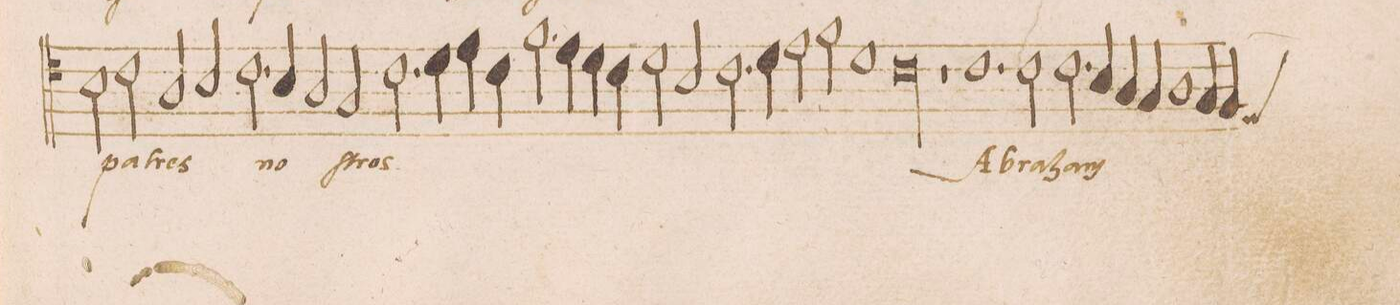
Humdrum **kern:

**kern	**text
*I"TENOR	*
*clefC4	*
*k[]	*
*met(C|)	*
*M2/1	*
2B\	pa-
2c\	-tres
=164	=164
2A/	.
2B/	.
2.c\	no-
4B/	.
=165	=165
2A/	.
2G/	-ſtros
2.c\	.
4d\	.
=166	=166
4e\	.
4c\	.
2.f\	.
4e\	.
4d\	.
4c\	.
=167	=167
2d\	.
2B/	.
2.c\	.
4d\	.
=168	=168
2e\	.
2f\	.
1d	.
=169	=169
00c	.
=170	=170
=171	=171
1r	.
1.c	A-
=172	=172
2c\	-bra-
2.c\	-ham
4B/	.
=173	=173
4A/	.
4G/	.
1A	.
4G/	.
*custos:E	*
4F/	.
=174	=174
*-	*-
